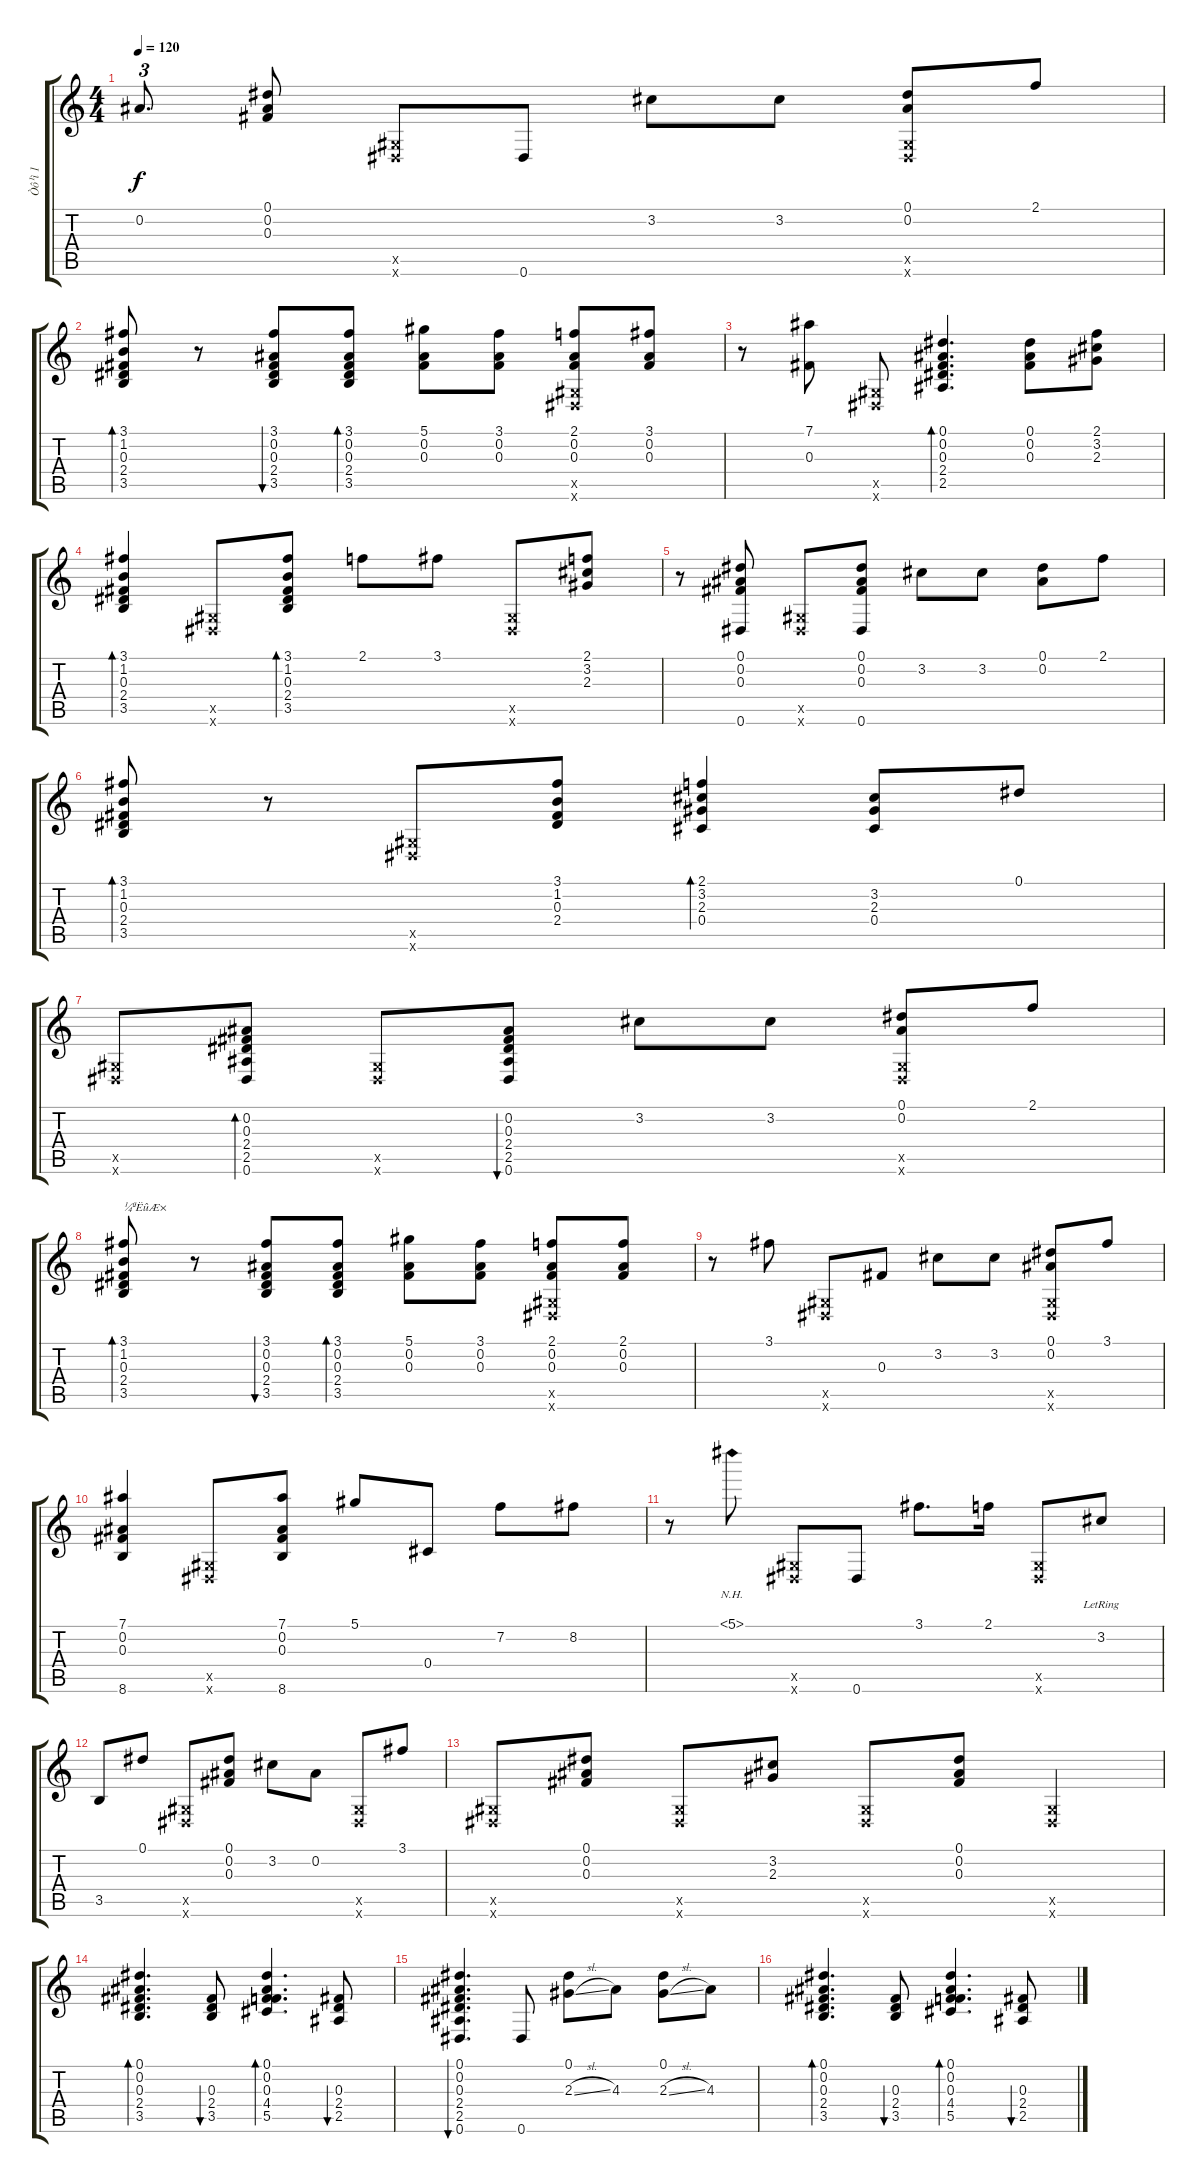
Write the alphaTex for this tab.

\track ("Òô¹ì 1" "Òô¹ì 1") {instrument acousticguitarsteel}
\staff {score tabs}
\tuning (Eb4 Bb3 Gb3 Db3 Ab2 Eb2) {hide}
\ts (4 4)
\tempo 120
\clef g2
\ks c
0.2.8{d tu (3 2) dy f} (0.1 0.2 0.3).8 (0.5{x} 0.6{x}).8 0.6.8 3.2.8 3.2.8 (0.1 0.2 0.5{x} 0.6{x}).8 2.1.8 |
(3.1 1.2 0.3 2.4 3.5).8{bd 30} r.8 (3.1 0.2 0.3 2.4 3.5).8{bu 30} (3.1 0.2 0.3 2.4 3.5).8{bd 30} (5.1 0.2 0.3).8 (3.1 0.2 0.3).8 (2.1 0.2 0.3 0.5{x} 0.6{x}).8 (3.1 0.2 0.3).8 |
r.8 (7.1 0.3).8 (0.5{x} 0.6{x}).8 (0.1 0.2 0.3 2.4 2.5).4{d bd 30} (0.1 0.2 0.3).8 (2.1 3.2 2.3).8 |
(3.1 1.2 0.3 2.4 3.5).4{bd 30} (0.5{x} 0.6{x}).8 (3.1 1.2 0.3 2.4 3.5).8{bd 30} 2.1.8 3.1.8 (0.5{x} 0.6{x}).8 (2.1 3.2 2.3).8 |
r.8 (0.1 0.2 0.3 0.6).8 (0.5{x} 0.6{x}).8 (0.1 0.2 0.3 0.6).8 3.2.8 3.2.8 (0.1 0.2).8 2.1.8 |
(3.1 1.2 0.3 2.4 3.5).8{bd 480} r.8 (0.5{x} 0.6{x}).8 (3.1 1.2 0.3 2.4).8 (2.1 3.2 2.3 0.4).4{bd 480} (3.2 2.3 0.4).8 0.1.8 |
(0.5{x} 0.6{x}).8 (0.2 0.3 2.4 2.5 0.6).8{bd 480} (0.5{x} 0.6{x}).8 (0.2 0.3 2.4 2.5 0.6).8{bu 60} 3.2.8 3.2.8 (0.1 0.2 0.5{x} 0.6{x}).8 2.1.8 |
(3.1 1.2 0.3 2.4 3.5).8{bd 30 txt "¼ªËûÆ×"} r.8 (3.1 0.2 0.3 2.4 3.5).8{bu 30} (3.1 0.2 0.3 2.4 3.5).8{bd 30} (5.1 0.2 0.3).8 (3.1 0.2 0.3).8 (2.1 0.2 0.3 0.5{x} 0.6{x}).8 (2.1 0.2 0.3).8 |
r.8 3.1.8 (0.5{x} 0.6{x}).8 0.3.8 3.2.8 3.2.8 (0.1 0.2 0.5{x} 0.6{x}).8 3.1.8 |
(7.1 0.2 0.3 8.6).4 (0.5{x} 0.6{x}).8 (7.1 0.2 0.3 8.6).8 5.1.8 0.4.8 7.2.8 8.2.8 |
r.8 5.1{nh}.8 (0.5{x} 0.6{x}).8 0.6.8 3.1.8{d} 2.1.16 (0.5{x} 0.6{x}).8 3.2{lr}.8 |
3.5.8 0.1.8 (0.5{x} 0.6{x}).8 (0.1 0.2 0.3).8 3.2.8 0.2.8 (0.5{x} 0.6{x}).8 3.1.8 |
(0.5{x} 0.6{x}).8 (0.1 0.2 0.3).8 (0.5{x} 0.6{x}).8 (3.2 2.3).8 (0.5{x} 0.6{x}).8 (0.1 0.2 0.3).8 (0.5{x} 0.6{x}).4 |
(0.1 0.2 0.3 2.4 3.5).4{d bd 240} (0.3 2.4 3.5).8{bu 60} (0.1 0.2 0.3 4.4 5.5).4{d bd 60} (0.3 2.4 2.5).8{bu 60} |
(0.1 0.2 0.3 2.4 2.5 0.6).4{d bu 120} 0.6.8 (0.1 2.3{sl}).8 4.3.8 (0.1 2.3{sl}).8 4.3.8 |
(0.1 0.2 0.3 2.4 3.5).4{d bd 240} (0.3 2.4 3.5).8{bu 60} (0.1 0.2 0.3 4.4 5.5).4{d bd 60} (0.3 2.4 2.5).8{bu 60}
